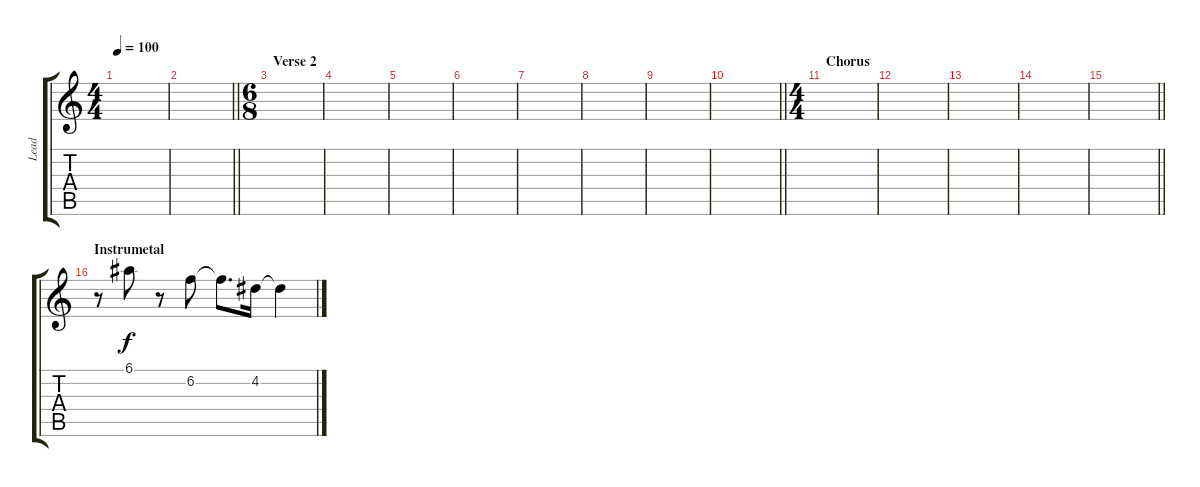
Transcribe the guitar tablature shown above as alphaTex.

\track ("Lead" "Lead") {instrument distortionguitar}
\staff {score tabs}
\tuning (E4 B3 G3 D3 A2 E2) {hide}
\ts (4 4)
\tempo 100
\clef g2
\ks c
|
\barLineRight lightlight
|
\ts (6 8)
\section ("" "Verse 2")
|
|
|
|
|
|
|
\barLineRight lightlight
|
\ts (4 4)
\section ("" "Chorus")
|
|
|
|
\barLineRight lightlight
|
\section ("" "Instrumetal")
r.8 6.1.8 r.8 6.2.8 6.2{t}.8{d} 4.2.16 4.2{t}.4
